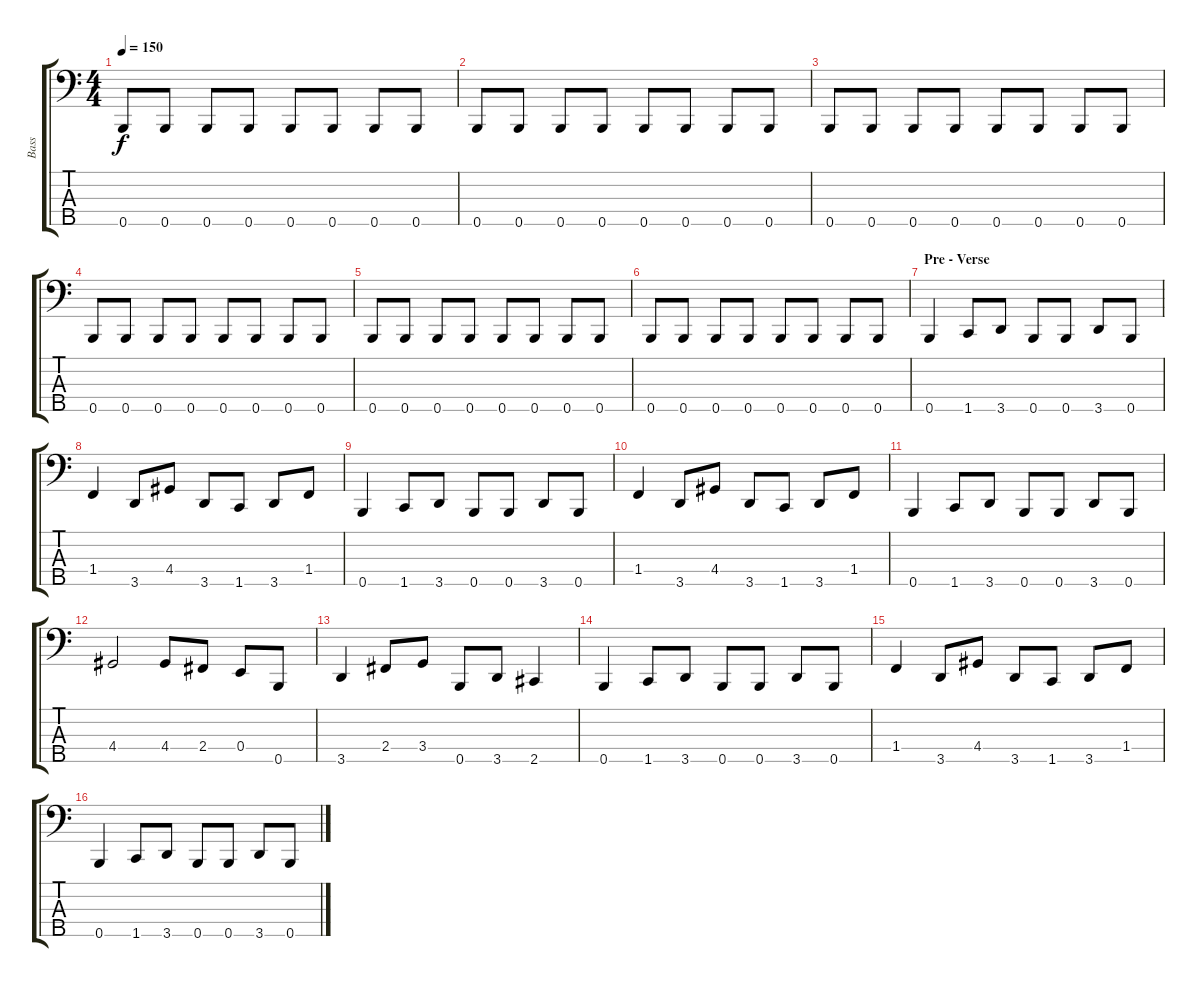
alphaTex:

\track ("Bass" "Bass") {instrument electricbassfinger}
\staff {score tabs}
\tuning (G2 D2 A1 E1 B0) {hide}
\ts (4 4)
\tempo 150
\clef f4
\ks c
0.5.8{dy f} 0.5.8 0.5.8 0.5.8 0.5.8 0.5.8 0.5.8 0.5.8 |
0.5.8 0.5.8 0.5.8 0.5.8 0.5.8 0.5.8 0.5.8 0.5.8 |
0.5.8 0.5.8 0.5.8 0.5.8 0.5.8 0.5.8 0.5.8 0.5.8 |
0.5.8 0.5.8 0.5.8 0.5.8 0.5.8 0.5.8 0.5.8 0.5.8 |
0.5.8 0.5.8 0.5.8 0.5.8 0.5.8 0.5.8 0.5.8 0.5.8 |
0.5.8 0.5.8 0.5.8 0.5.8 0.5.8 0.5.8 0.5.8 0.5.8 |
\section ("" "Pre - Verse")
0.5.4 1.5.8 3.5.8 0.5.8 0.5.8 3.5.8 0.5.8 |
1.4.4 3.5.8 4.4.8 3.5.8 1.5.8 3.5.8 1.4.8 |
0.5.4 1.5.8 3.5.8 0.5.8 0.5.8 3.5.8 0.5.8 |
1.4.4 3.5.8 4.4.8 3.5.8 1.5.8 3.5.8 1.4.8 |
0.5.4 1.5.8 3.5.8 0.5.8 0.5.8 3.5.8 0.5.8 |
4.4.2 4.4.8 2.4.8 0.4.8 0.5.8 |
3.5.4 2.4.8 3.4.8 0.5.8 3.5.8 2.5.4 |
0.5.4 1.5.8 3.5.8 0.5.8 0.5.8 3.5.8 0.5.8 |
1.4.4 3.5.8 4.4.8 3.5.8 1.5.8 3.5.8 1.4.8 |
0.5.4 1.5.8 3.5.8 0.5.8 0.5.8 3.5.8 0.5.8
